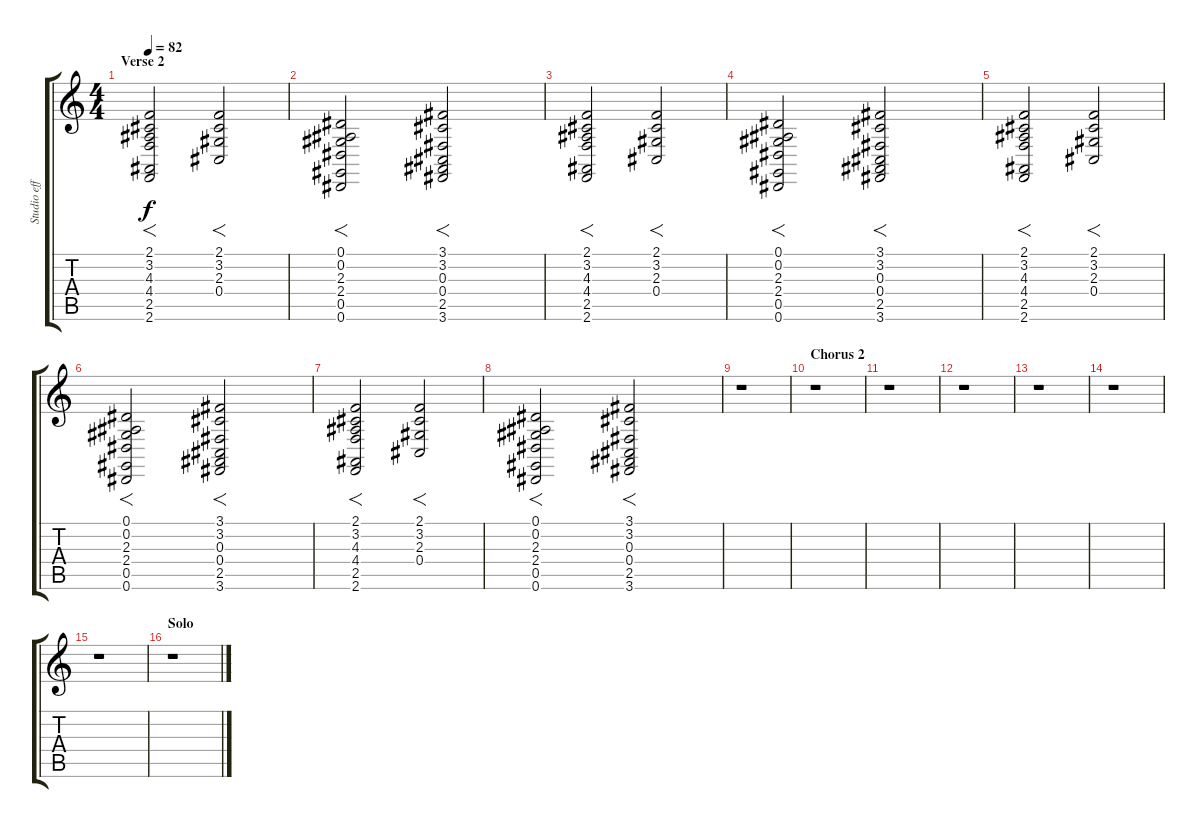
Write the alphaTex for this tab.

\track ("Studio effects - Guitar Samples" "Studio eff") {instrument synthstrings1}
\staff {score tabs}
\tuning (Eb4 Bb3 Gb3 Db3 Ab2 Eb2) {hide}
\ts (4 4)
\section ("" "Verse 2")
\tempo 82
\clef g2
\ks c
(2.1 3.2 4.3 4.4 2.5 2.6).2{f dy f} (2.1 3.2 2.3 0.4).2{f} |
(0.1 0.2 2.3 2.4 0.5 0.6).2{f} (3.1 3.2 0.3 0.4 2.5 3.6).2{f} |
(2.1 3.2 4.3 4.4 2.5 2.6).2{f} (2.1 3.2 2.3 0.4).2{f} |
(0.1 0.2 2.3 2.4 0.5 0.6).2{f} (3.1 3.2 0.3 0.4 2.5 3.6).2{f} |
(2.1 3.2 4.3 4.4 2.5 2.6).2{f} (2.1 3.2 2.3 0.4).2{f} |
(0.1 0.2 2.3 2.4 0.5 0.6).2{f} (3.1 3.2 0.3 0.4 2.5 3.6).2{f} |
(2.1 3.2 4.3 4.4 2.5 2.6).2{f} (2.1 3.2 2.3 0.4).2{f} |
(0.1 0.2 2.3 2.4 0.5 0.6).2{f} (3.1 3.2 0.3 0.4 2.5 3.6).2{f} |
r.1 |
\section ("" "Chorus 2")
r.1 |
r.1 |
r.1 |
r.1 |
r.1 |
r.1 |
\section ("" "Solo")
r.1
